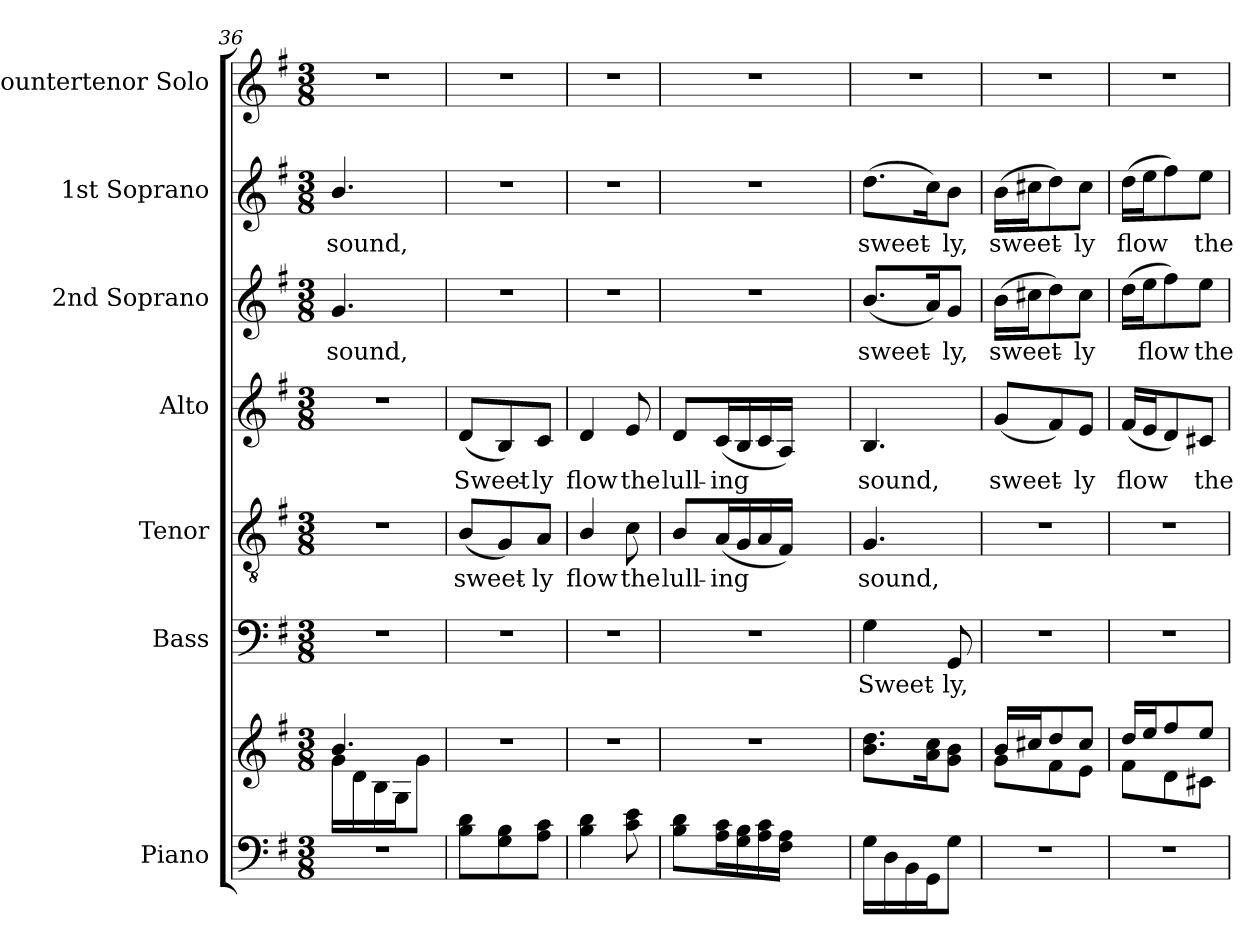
**kern	**kern	**kern	**text	**kern	**text	**kern	**text	**kern	**text	**kern	**text	**kern
*part7	*part7	*part6	*part6	*part5	*part5	*part4	*part4	*part3	*part3	*part2	*part2	*part1
*staff8	*staff7	*staff6	*staff6	*staff5	*staff5	*staff4	*staff4	*staff3	*staff3	*staff2	*staff2	*staff1
*I"Piano	*	*I"Bass	*	*I"Tenor	*	*I"Alto	*	*I"2nd Soprano	*	*I"1st Soprano	*	*I"Countertenor Solo
*clefF4	*clefG2	*clefF4	*	*clefGv2	*	*clefG2	*	*clefG2	*	*clefG2	*	*clefG2
*	*	*	*	*ITrd7c12	*	*	*	*	*	*	*	*
*k[f#]	*k[f#]	*k[f#]	*	*k[f#]	*	*k[f#]	*	*k[f#]	*	*k[f#]	*	*k[f#]
*G:	*G:	*G:	*	*G:	*	*G:	*	*G:	*	*G:	*	*G:
*M3/8	*M3/8	*M3/8	*	*M3/8	*	*M3/8	*	*M3/8	*	*M3/8	*	*M3/8
=36	=36	=36	=36	=36	=36	=36	=36	=36	=36	=36	=36	=36
!LO:N:vis=1	!	!LO:N:vis=1	!	!LO:N:vis=1	!	!LO:N:vis=1	!	!	!	!	!	!
*	*^	*	*	*	*	*	*	*	*	*	*	*
!	!	!	!	!	!	!	!	!	!	!LO:LY:b:color=#000000	!	!	!
!	!	!	!	!	!	!	!	!	!	!	!	!LO:LY:b:color=#000000	!LO:N:vis=1
4.r	4.bi/	16gi\LL	4.r	.	4.r	.	4.r	.	4.gi/	sound,	4.bi/	sound,	4.r
.	.	16di\	.	.	.	.	.	.	.	.	.	.	.
.	.	16Bi\	.	.	.	.	.	.	.	.	.	.	.
.	.	16Gi\J	.	.	.	.	.	.	.	.	.	.	.
.	.	8gi\J	.	.	.	.	.	.	.	.	.	.	.
=37	=37	=37	=37	=37	=37	=37	=37	=37	=37	=37	=37	=37	=37
!	!LO:N:vis=1	!	!LO:N:vis=1	!	!	!	!	!	!	!	!	!	!
*	*v	*v	*	*	*	*	*	*	*	*	*	*	*
*	*^	*	*	*	*	*	*	*	*	*	*	*
!	!	!	!	!	!	!LO:LY:b:color=#000000	!	!	!	!	!	!	!
*	*v	*v	*	*	*	*	*	*	*	*	*	*	*
*	*^	*	*	*	*	*	*	*	*	*	*	*
!	!	!	!	!	!	!	!	!LO:LY:b:color=#000000	!LO:N:vis=1	!	!LO:N:vis=1	!	!LO:N:vis=1
*	*v	*v	*	*	*	*	*	*	*	*	*	*	*
8Bi\ 8di\L	4.r	4.r	.	(8BBi/L	sweet-	(8di/L	Sweet-	4.r	.	4.r	.	4.r
8Gi\ 8Bi\	.	.	.	8GGi/)	.	8Bi/)	.	.	.	.	.	.
!	!	!	!	!	!LO:LY:b:color=#000000	!	!	!	!	!	!	!
!	!	!	!	!	!	!	!LO:LY:b:color=#000000	!	!	!	!	!
8Ai\ 8ci\J	.	.	.	8AAi/J	-ly	8ci/J	-ly	.	.	.	.	.
=38	=38	=38	=38	=38	=38	=38	=38	=38	=38	=38	=38	=38
!	!LO:N:vis=1	!LO:N:vis=1	!	!	!	!	!	!	!	!	!	!
!	!	!	!	!	!LO:LY:b:color=#000000	!	!	!	!	!	!	!
!	!	!	!	!	!	!	!LO:LY:b:color=#000000	!LO:N:vis=1	!	!LO:N:vis=1	!	!LO:N:vis=1
4Bi\ 4di	4.r	4.r	.	4BBi/	flow	4di/	flow	4.r	.	4.r	.	4.r
!	!	!	!	!	!LO:LY:b:color=#000000	!	!	!	!	!	!	!
!	!	!	!	!	!	!	!LO:LY:b:color=#000000	!	!	!	!	!
8ci\ 8ei	.	.	.	8Ci\	the	8ei/	the	.	.	.	.	.
=39	=39	=39	=39	=39	=39	=39	=39	=39	=39	=39	=39	=39
!	!LO:N:vis=1	!LO:N:vis=1	!	!	!	!	!	!	!	!	!	!
!	!	!	!	!	!LO:LY:b:color=#000000	!	!	!	!	!	!	!
!	!	!	!	!	!	!	!LO:LY:b:color=#000000	!LO:N:vis=1	!	!LO:N:vis=1	!	!LO:N:vis=1
8Bi\ 8di\L	4.r	4.r	.	8BBi/L	lull-	8di/L	lull-	4.r	.	4.r	.	4.r
!	!	!	!	!	!LO:LY:b:color=#000000	!	!	!	!	!	!	!
!	!	!	!	!	!	!	!LO:LY:b:color=#000000	!	!	!	!	!
16Ai\ 16ci\L	.	.	.	(16AAi/L	-ing	(16ci/L	-ing	.	.	.	.	.
!	!	!	!	!	!LO:LY:b:color=#000000	!	!	!	!	!	!	!
!	!	!	!	!	!	!	!LO:LY:b:color=#000000	!	!	!	!	!
16Gi\ 16Bi\	.	.	.	16GGi/	.	16Bi/	.	.	.	.	.	.
!	!	!	!	!	!LO:LY:b:color=#000000	!	!	!	!	!	!	!
!	!	!	!	!	!	!	!LO:LY:b:color=#000000	!	!	!	!	!
16Ai\ 16ci\	.	.	.	16AAi/	.	16ci/	.	.	.	.	.	.
!	!	!	!	!	!LO:LY:b:color=#000000	!	!	!	!	!	!	!
!	!	!	!	!	!	!	!LO:LY:b:color=#000000	!	!	!	!	!
16F#i\ 16Ai\JJ	.	.	.	16FF#i/JJ)	.	16Ai/JJ)	.	.	.	.	.	.
=40	=40	=40	=40	=40	=40	=40	=40	=40	=40	=40	=40	=40
!	!	!	!LO:LY:b:color=#000000	!	!	!	!	!	!	!	!	!
!	!	!	!	!	!LO:LY:b:color=#000000	!	!	!	!	!	!	!
!	!	!	!	!	!	!	!LO:LY:b:color=#000000	!	!	!	!	!
!	!	!	!	!	!	!	!	!	!LO:LY:b:color=#000000	!	!	!
!	!	!	!	!	!	!	!	!	!	!	!LO:LY:b:color=#000000	!LO:N:vis=1
16Gi\LL	8.bi\ 8.ddi\L	4Gi\	Sweet-	4.GGi/	sound,	4.Bi/	sound,	(8.bi/L	sweet-	(8.ddi\L	sweet-	4.r
16Di\	.	.	.	.	.	.	.	.	.	.	.	.
16BBi\	.	.	.	.	.	.	.	.	.	.	.	.
16GGi\J	16ai\ 16cci\K	.	.	.	.	.	.	16ai/K)	.	16cci\K)	.	.
!	!	!	!LO:LY:b:color=#000000	!	!	!	!	!	!	!	!	!
!	!	!	!	!	!	!	!	!	!LO:LY:b:color=#000000	!	!	!
!	!	!	!	!	!	!	!	!	!	!	!LO:LY:b:color=#000000	!
8Gi\J	8gi\ 8bi\J	8GGi/	-ly,	.	.	.	.	8gi/J	-ly,	8bi\J	-ly,	.
=41	=41	=41	=41	=41	=41	=41	=41	=41	=41	=41	=41	=41
!LO:N:vis=1	!	!LO:N:vis=1	!	!LO:N:vis=1	!	!	!	!	!	!	!	!
*^	*^	*	*	*	*	*	*	*	*	*	*	*
!	!	!	!	!	!	!	!	!	!LO:LY:b:color=#000000	!	!	!	!	!
!	!	!	!	!	!	!	!	!	!	!	!LO:LY:b:color=#000000	!	!	!
!	!	!	!	!	!	!	!	!	!	!	!	!	!LO:LY:b:color=#000000	!LO:N:vis=1
4.r	8ryy	16bi/LL	8gi\L	4.r	.	4.r	.	(8gi/L	sweet-	(16bi\LL	sweet-	(16bi\LL	sweet-	4.r
.	.	16cc#Xi/J	.	.	.	.	.	.	.	16cc#Xi\J	.	16cc#Xi\J	.	.
.	8ryy	8ddi/	8f#i\	.	.	.	.	8f#i/)	.	8ddi\)	.	8ddi\)	.	.
!	!	!	!	!	!	!	!	!	!LO:LY:b:color=#000000	!	!	!	!	!
!	!	!	!	!	!	!	!	!	!	!	!LO:LY:b:color=#000000	!	!	!
!	!	!	!	!	!	!	!	!	!	!	!	!	!LO:LY:b:color=#000000	!
.	8ryy	8cc#i/J	8ei\J	.	.	.	.	8ei/J	-ly	8cc#i\J	-ly	8cc#i\J	-ly	.
=42	=42	=42	=42	=42	=42	=42	=42	=42	=42	=42	=42	=42	=42	=42
!LO:N:vis=1	!	!	!	!LO:N:vis=1	!	!LO:N:vis=1	!	!	!	!	!	!	!	!
*v	*v	*	*	*	*	*	*	*	*	*	*	*	*	*
*^	*	*	*	*	*	*	*	*	*	*	*	*	*
!	!	!	!	!	!	!	!	!	!LO:LY:b:color=#000000	!	!	!	!	!
*v	*v	*	*	*	*	*	*	*	*	*	*	*	*	*
*^	*	*	*	*	*	*	*	*	*	*	*	*	*
!	!	!	!	!	!	!	!	!	!	!	!	!	!LO:LY:b:color=#000000	!LO:N:vis=1
*v	*v	*	*	*	*	*	*	*	*	*	*	*	*	*
4.r	16ddi/LL	8f#i\L	4.r	.	4.r	.	(16f#i/LL	flow	(16ddi\LL	.	(16ddi\LL	flow	4.r
!	!	!	!	!	!	!	!	!	!	!LO:LY:b:color=#000000	!	!	!
.	16eei/J	.	.	.	.	.	16ei/J	.	16eei\J	flow	16eei\J	.	.
.	8ff#i/	8di\	.	.	.	.	8di/)	.	8ff#i\)	.	8ff#i\)	.	.
!	!	!	!	!	!	!	!	!LO:LY:b:color=#000000	!	!	!	!	!
!	!	!	!	!	!	!	!	!	!	!LO:LY:b:color=#000000	!	!	!
!	!	!	!	!	!	!	!	!	!	!	!	!LO:LY:b:color=#000000	!
.	8eei/J	8c#Xi\J	.	.	.	.	8c#Xi/J	the	8eei\J	the	8eei\J	the	.
*	*v	*v	*	*	*	*	*	*	*	*	*	*	*
=	=	=	=	=	=	=	=	=	=	=	=	=
*-	*-	*-	*-	*-	*-	*-	*-	*-	*-	*-	*-	*-
